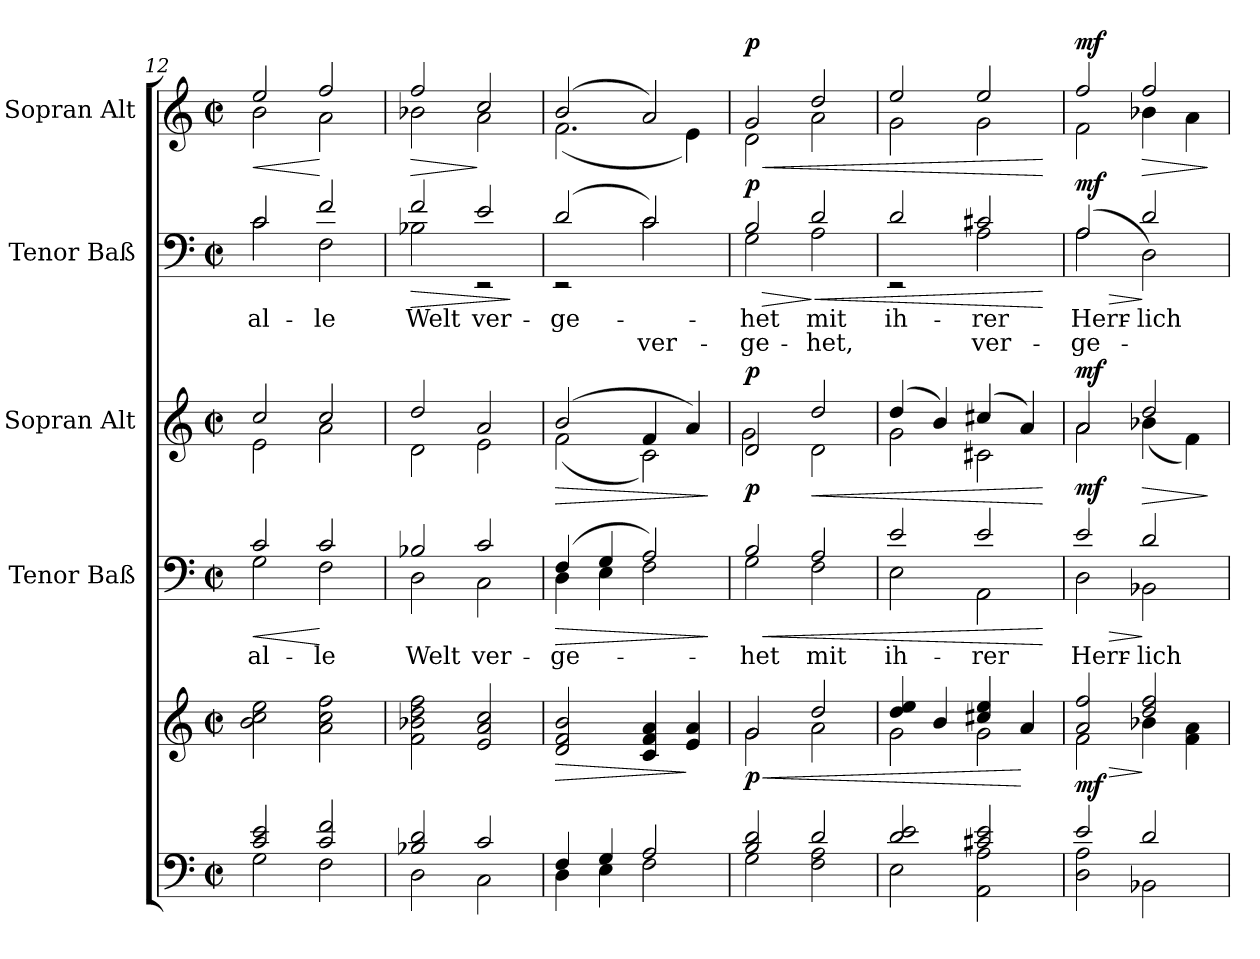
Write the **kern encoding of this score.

**kern	**kern	**dynam	**kern	**text	**dynam	**kern	**dynam	**kern	**text	**text	**dynam	**kern	**dynam
*part5	*part5	*part5	*part4	*part4	*part4	*part3	*part3	*part2	*part2	*part2	*part2	*part1	*part1
*staff6	*staff5	*staff5/6	*staff4	*staff4	*staff4	*staff3	*staff3	*staff2	*staff2	*staff2	*staff2	*staff1	*staff1
*	*	*	*I"Tenor Baß	*	*	*I"Sopran Alt	*	*I"Tenor Baß	*	*	*	*I"Sopran Alt	*
*clefF4	*clefG2	*	*clefF4	*	*	*clefG2	*	*clefF4	*	*	*	*clefG2	*
*k[]	*k[]	*	*k[]	*	*	*k[]	*	*k[]	*	*	*	*k[]	*
*a:	*a:	*	*a:	*	*	*a:	*	*a:	*	*	*	*a:	*
*M2/2	*M2/2	*	*M2/2	*	*	*M2/2	*	*M2/2	*	*	*	*M2/2	*
*met(c|)	*met(c|)	*	*met(c|)	*	*	*met(c|)	*	*met(c|)	*	*	*	*met(c|)	*
=12	=12	=12	=12	=12	=12	=12	=12	=12	=12	=12	=12	=12	=12
*^	*	*	*	*	*	*	*	*	*	*	*	*	*
!	!	!	!	!	!	!LO:HP:b	!	!	!	!	!	!	!	!LO:HP:b
*	*	*	*	*^	*	*	*^	*	*^	*	*	*	*^	*
2c/ 2e/	2G\	2b\ 2cc\ 2ee\	.	2c/	2G\	al-	<	2cc/	2e\	.	2c/	2c\	al-	.	.	2ee/	2b\	<
2c/ 2f/	2F\	2a\ 2cc\ 2ff\	.	2c/	2F\	-le	[	2cc/	2a\	.	2f/	2F\	-le	.	.	2ff/	2a\	[
=13	=13	=13	=13	=13	=13	=13	=13	=13	=13	=13	=13	=13	=13	=13	=13	=13	=13	=13
!	!	!	!	!	!	!	!	!	!	!	!	!	!	!	!LO:HP:b	!	!	!LO:HP:b
2B-X/ 2d/	2D\	2f\ 2b-X\ 2dd\ 2ff\	.	2B-X/	2D\	Welt	.	2dd/	2d\	.	2f/	2B-X\	Welt	.	>	2ff/	2b-X\	>
2c/	2C\	2e/ 2a/ 2cc/	.	2c/	2C\	ver-	.	2a/	2e\	.	2e/	2rEE	ver-	.	.	2cc/	2a\	]
*	*	*	*	*v	*v	*	*	*	*	*	*v	*v	*	*	*	*v	*v	*
*v	*v	*	*	*	*	*	*v	*v	*	*	*	*	*	*	*
.	.	.	.	.	.	.	.	.	.	.	]	.	.
=14	=14	=14	=14	=14	=14	=14	=14	=14	=14	=14	=14	=14	=14
*^	*	*	*	*	*	*	*	*	*	*	*	*	*
!	!	!	!LO:HP:b	!	!	!LO:HP:b	!	!LO:HP:b	!	!	!	!	!	!
*	*	*	*	*^	*	*	*^	*	*^	*	*	*	*^	*
4F/	4D\	2d/ 2f/ 2b/	>	(4F/	4D\	-ge-	>	(2b/	(2f\	>	(2d/	2rEE	-ge-	.	.	(2b/	(2.f\	.
4G/	4E\	.	.	4G/	4E\	.	.	.	.	.	.	.	.	.	.	.	.	.
2A/	2F\	4c/ 4f/ 4a/	.	2A/)	2F\	.	.	4f/	2c\)	.	2c/)	2c\	.	ver-	.	2a/)	.	.
.	.	4e/ 4a/	]	.	.	.	.	4a/)	.	.	.	.	.	.	.	.	4e\)	.
*	*	*	*	*v	*v	*	*	*	*	*	*v	*v	*	*	*	*v	*v	*
*v	*v	*	*	*	*	*	*v	*v	*	*	*	*	*	*	*
.	.	.	.	.	]	.	]	.	.	.	.	.	.
=15	=15	=15	=15	=15	=15	=15	=15	=15	=15	=15	=15	=15	=15
*^	*	*	*	*	*	*	*	*	*	*	*	*	*
!	!	!	!LO:HP:b	!	!	!LO:HP:b	!	!	!	!	!	!LO:HP:b	!	!LO:HP:b
*	*	*^	*	*^	*	*	*^	*	*^	*	*	*	*^	*
!	!	!	!	!LO:DY:n=1:b	!	!	!	!LO:DY:n=1:a	!	!	!LO:DY:a	!	!	!	!	!LO:DY:n=1:a	!	!	!LO:DY:n=1:a
2B/ 2d/	2G\	2g/	2g\	< p	2B/	2G\	-het	< p	2d/	2g\	p	2B/	2G\	-het	-ge-	> p	2g/	2d\	< p
!	!	!	!	!	!	!	!	!	!	!	!LO:HP:b	!	!	!	!	!LO:HP:n=1:b	!	!	!
2d/	2F\ 2A\	2dd/	2a\	.	2A/	2F\	mit	.	2dd/	2d\	<	2d/	2A\	mit	-het,	] <	2dd/	2a\	.
=16	=16	=16	=16	=16	=16	=16	=16	=16	=16	=16	=16	=16	=16	=16	=16	=16	=16	=16	=16
2d/ 2e/	2E\	4dd/ 4ee/	2g\	.	2e/	2E\	ih-	.	(4dd/	2g\	.	2d/	2rEE	ih-	.	.	2ee/	2g\	.
.	.	4b/	.	.	.	.	.	.	4b/)	.	.	.	.	.	.	.	.	.	.
2c#X/ 2e/	2AA\ 2A\	4cc#X/ 4ee/	2g\	.	2e/	2AA\	-rer	.	(4cc#X/	2c#X\	.	2c#X/	2A\	-rer	ver-	.	2ee/	2g\	.
.	.	4a/	.	[	.	.	.	.	4a/)	.	.	.	.	.	.	.	.	.	.
*v	*v	*	*	*	*v	*v	*	*	*v	*v	*	*v	*v	*	*	*	*v	*v	*
*	*v	*v	*	*	*	*	*	*	*	*	*	*	*	*
.	.	.	.	.	[	.	[	.	.	.	[	.	[
=17	=17	=17	=17	=17	=17	=17	=17	=17	=17	=17	=17	=17	=17
*^	*	*	*	*	*	*	*	*	*	*	*	*	*
!	!	!	!LO:HP:b	!	!	!LO:HP:b	!	!	!	!	!	!LO:HP:b	!	!
*	*	*^	*	*^	*	*	*^	*	*^	*	*	*	*^	*
!	!	!	!	!LO:DY:n=1:b	!	!	!	!LO:DY:n=1:a	!	!	!LO:DY:a	!	!	!	!	!LO:DY:n=1:a	!	!	!LO:DY:a
2e/	2D\ 2A\	2a/ 2ff/	2f\	> mf	2e/	2D\	Herr-	> mf	2a/	2a\	mf	(<2A/	2A\	Herr-	-ge-	> mf	2ff/	2f\	mf
!	!	!	!	!	!	!	!	!	!	!	!LO:HP:b	!	!	!	!	!	!	!	!LO:HP:b
2d/	2BB-X\	2dd/ 2ff/	4b-X\	]	2d/	2BB-X\	-lich-	]	2dd/	(4b-X\	>	2d/	2D\)	-lich-	.	]	2ff/	4b-X\	>
.	.	.	4f\ 4a\	.	.	.	.	.	.	4f\)	.	.	.	.	.	.	.	4a\	.
*v	*v	*	*	*	*v	*v	*	*	*v	*v	*	*v	*v	*	*	*	*v	*v	*
*	*v	*v	*	*	*	*	*	*	*	*	*	*	*	*
.	.	.	.	.	.	.	]	.	.	.	.	.	]
=	=	=	=	=	=	=	=	=	=	=	=	=	=
*-	*-	*-	*-	*-	*-	*-	*-	*-	*-	*-	*-	*-	*-
